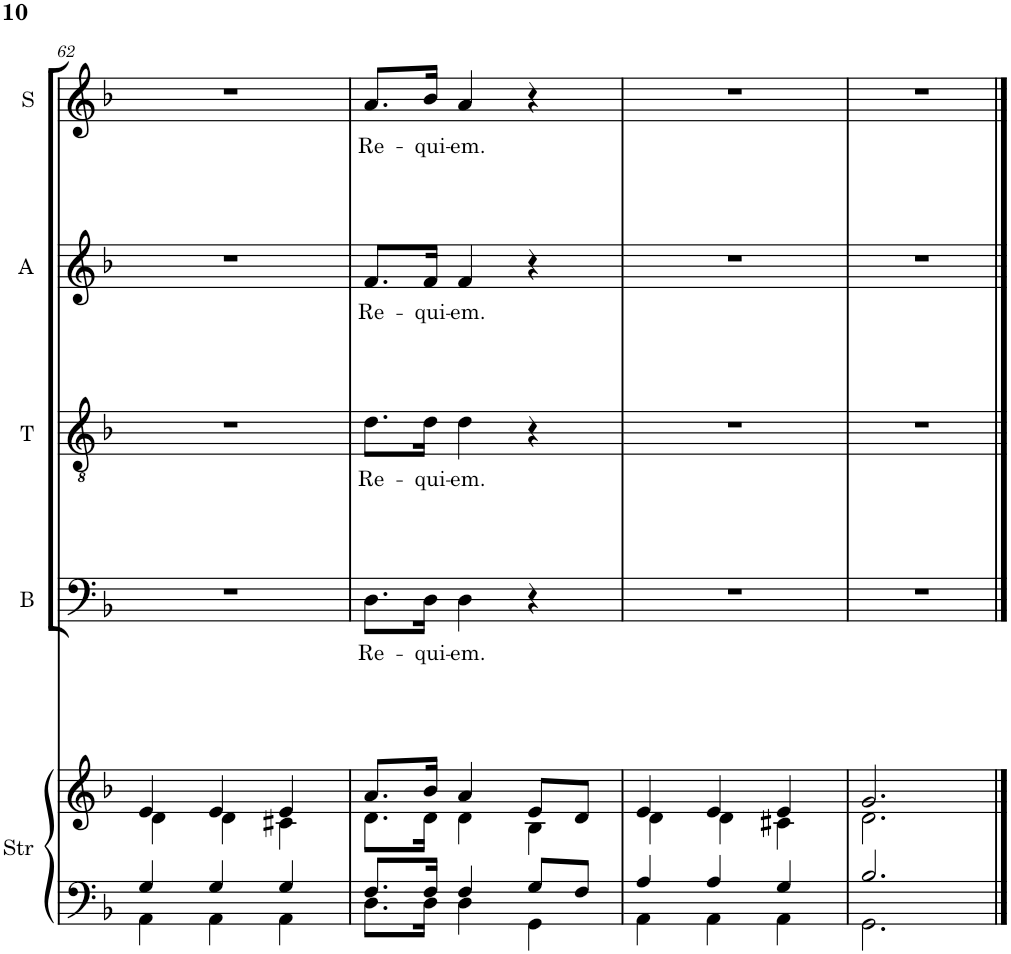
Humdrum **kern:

**kern	**kern	**kern	**text	**kern	**text	**kern	**text	**kern	**text
*part5	*part5	*part4	*part4	*part3	*part3	*part2	*part2	*part1	*part1
*staff6	*staff5	*staff4	*staff4	*staff3	*staff3	*staff2	*staff2	*staff1	*staff1
*I"Strings	*	*I"Bass	*	*I"Tenor	*	*I"Alto	*	*I"Soprano	*
*I'Str	*	*I'B	*	*I'T	*	*I'A	*	*I'S	*
!!LO:PB:g=z
*clefF4	*clefG2	*clefF4	*	*clefGv2	*	*clefG2	*	*clefG2	*
*k[b-]	*k[b-]	*k[b-]	*	*k[b-]	*	*k[b-]	*	*k[b-]	*
*F:	*F:	*F:	*	*F:	*	*F:	*	*F:	*
*M3/4	*M3/4	*M3/4	*	*M3/4	*	*M3/4	*	*M3/4	*
=62	=62	=62	=62	=62	=62	=62	=62	=62	=62
*^	*^	*	*	*	*	*	*	*	*
4G/	4AA\	4e/	4d\	2.r	.	2.r	.	2.r	.	2.r	.
4G/	4AA\	4e/	4d\	.	.	.	.	.	.	.	.
4G/	4AA\	4e/	4c#X\	.	.	.	.	.	.	.	.
=63	=63	=63	=63	=63	=63	=63	=63	=63	=63	=63	=63
!	!	!	!	!	!LO:LY:b	!	!LO:LY:b	!	!LO:LY:b	!	!LO:LY:b
8.F/L	8.D\L	8.a/L	8.d\L	8.D\L	Re-	8.d\L	Re-	8.f/L	Re-	8.a/L	Re-
!	!	!	!	!	!LO:LY:b	!	!LO:LY:b	!	!LO:LY:b	!	!LO:LY:b
16F/Jk	16D\Jk	16b-/Jk	16d\Jk	16D\Jk	-qui-	16d\Jk	-qui-	16f/Jk	-qui-	16b-/Jk	-qui-
!	!	!	!	!	!LO:LY:b	!	!LO:LY:b	!	!LO:LY:b	!	!LO:LY:b
4F/	4D\	4a/	4d\	4D\	-em.	4d\	-em.	4f/	-em.	4a/	-em.
8G/L	4GG\	8e/L	4B-\	4r	.	4r	.	4r	.	4r	.
8F/J	.	8d/J	.	.	.	.	.	.	.	.	.
=64	=64	=64	=64	=64	=64	=64	=64	=64	=64	=64	=64
4A/	4AA\	4e/	4d\	2.r	.	2.r	.	2.r	.	2.r	.
4A/	4AA\	4e/	4d\	.	.	.	.	.	.	.	.
4G/	4AA\	4e/	4c#X\	.	.	.	.	.	.	.	.
=65	=65	=65	=65	=65	=65	=65	=65	=65	=65	=65	=65
2.B-/	2.GG\	2.g/	2.d\	2.r	.	2.r	.	2.r	.	2.r	.
*v	*v	*	*	*	*	*	*	*	*	*	*
*	*v	*v	*	*	*	*	*	*	*	*
==	==	==	==	==	==	==	==	==	==
*-	*-	*-	*-	*-	*-	*-	*-	*-	*-
